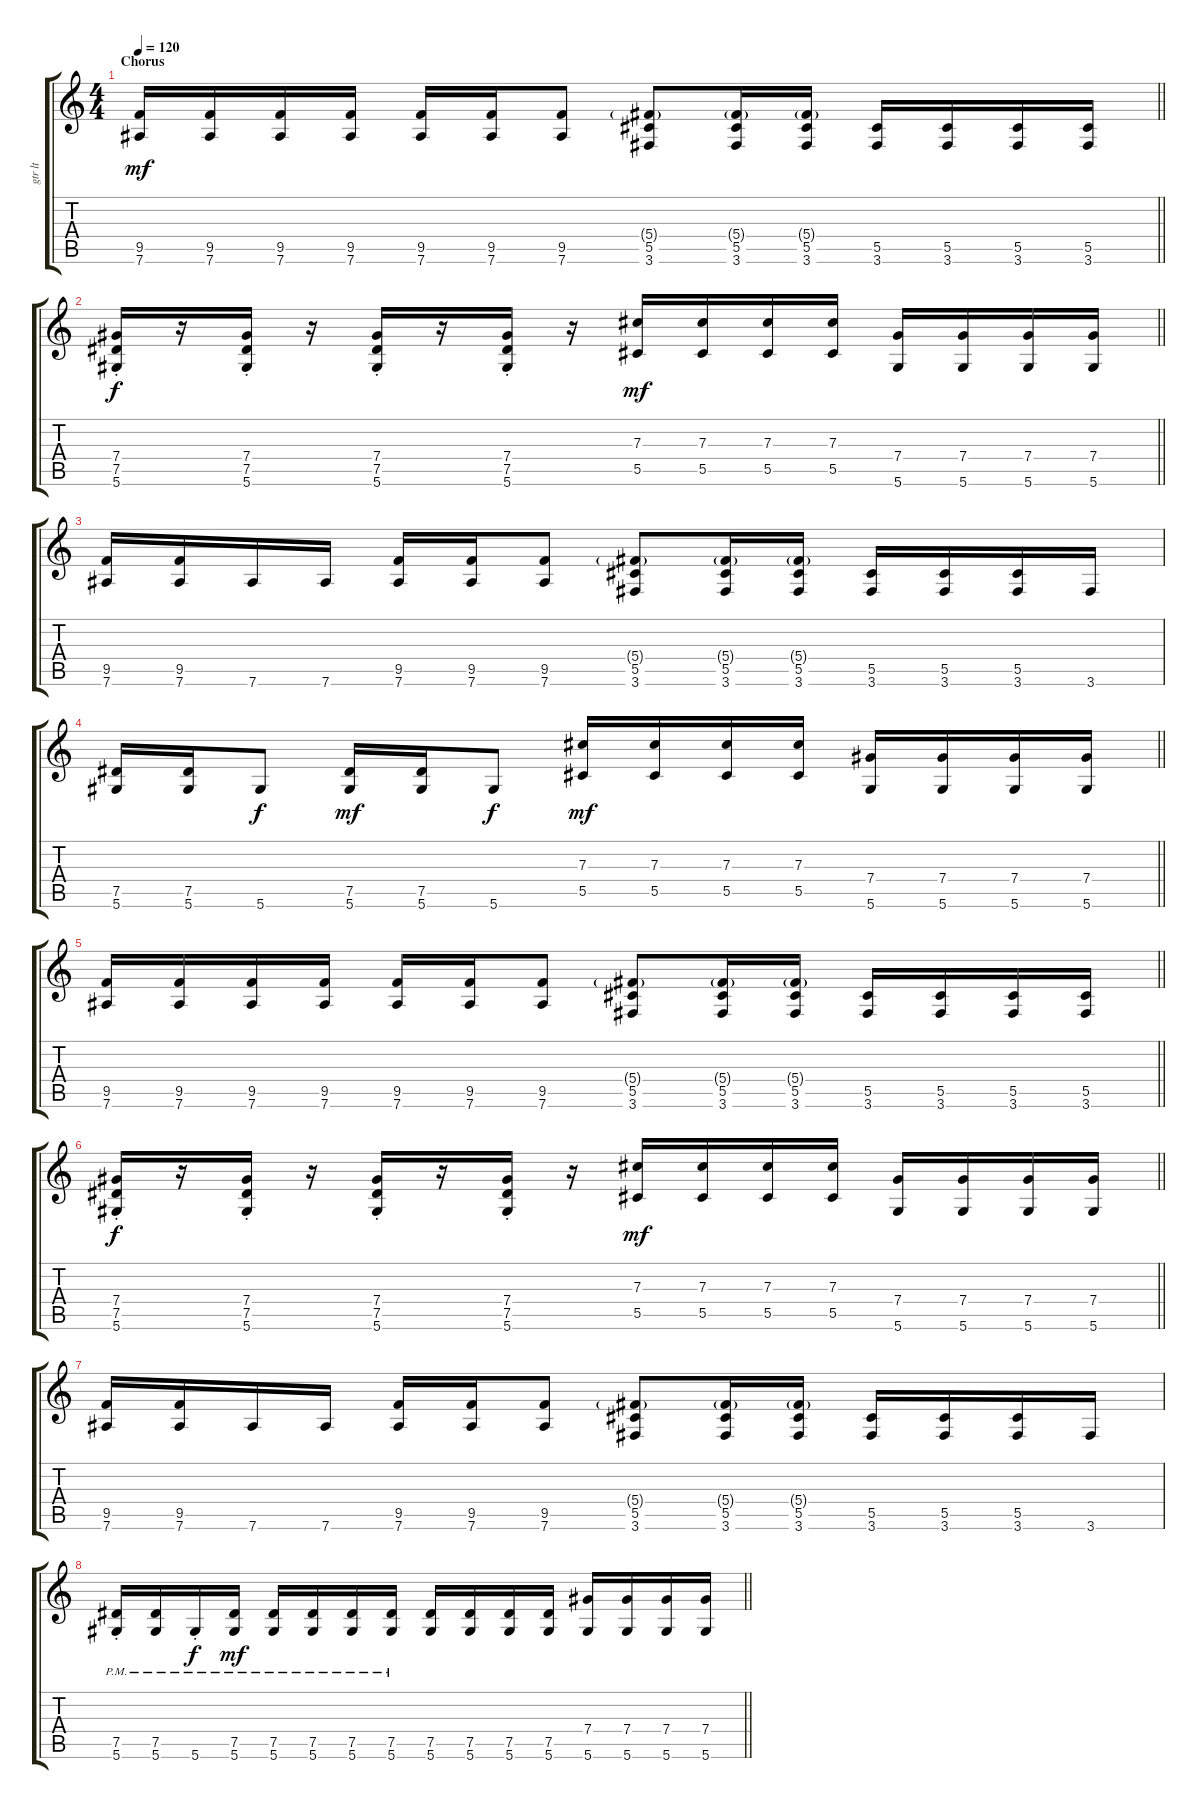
\track ("gtr lt" "gtr lt") {instrument overdrivenguitar}
\staff {score tabs}
\tuning (Eb4 Bb3 Gb3 Db3 Ab2 Eb2) {hide}
\ts (4 4)
\section ("" "Chorus")
\tempo 120
\clef g2
\barLineRight lightlight
\ks c
(9.5 7.6).16{dy mf} (9.5 7.6).16 (9.5 7.6).16 (9.5 7.6).16 (9.5 7.6).16 (9.5 7.6).16 (9.5 7.6).8 (5.4{g} 5.5 3.6).8 (5.4{g} 5.5 3.6).16 (5.4{g} 5.5 3.6).16 (5.5 3.6).16 (5.5 3.6).16 (5.5 3.6).16 (5.5 3.6).16 |
\barLineRight lightlight
(7.4{st} 7.5{st} 5.6{st}).16{dy f} r.16 (7.4{st} 7.5{st} 5.6{st}).16 r.16 (7.4{st} 7.5{st} 5.6{st}).16 r.16 (7.4{st} 7.5{st} 5.6{st}).16 r.16 (7.3 5.5).16{dy mf} (7.3 5.5).16 (7.3 5.5).16 (7.3 5.5).16 (7.4 5.6).16 (7.4 5.6).16 (7.4 5.6).16 (7.4 5.6).16 |
(9.5 7.6).16 (9.5 7.6).16 7.6.16 7.6.16 (9.5 7.6).16 (9.5 7.6).16 (9.5 7.6).8 (5.4{g} 5.5 3.6).8 (5.4{g} 5.5 3.6).16 (5.4{g} 5.5 3.6).16 (5.5 3.6).16 (5.5 3.6).16 (5.5 3.6).16 3.6.16 |
\barLineRight lightlight
(7.5 5.6).16 (7.5 5.6).16 5.6.8{dy f} (7.5 5.6).16{dy mf} (7.5 5.6).16 5.6.8{dy f} (7.3 5.5).16{dy mf} (7.3 5.5).16 (7.3 5.5).16 (7.3 5.5).16 (7.4 5.6).16 (7.4 5.6).16 (7.4 5.6).16 (7.4 5.6).16 |
\barLineRight lightlight
(9.5 7.6).16 (9.5 7.6).16 (9.5 7.6).16 (9.5 7.6).16 (9.5 7.6).16 (9.5 7.6).16 (9.5 7.6).8 (5.4{g} 5.5 3.6).8 (5.4{g} 5.5 3.6).16 (5.4{g} 5.5 3.6).16 (5.5 3.6).16 (5.5 3.6).16 (5.5 3.6).16 (5.5 3.6).16 |
\barLineRight lightlight
(7.4{st} 7.5{st} 5.6{st}).16{dy f} r.16 (7.4{st} 7.5{st} 5.6{st}).16 r.16 (7.4{st} 7.5{st} 5.6{st}).16 r.16 (7.4{st} 7.5{st} 5.6{st}).16 r.16 (7.3 5.5).16{dy mf} (7.3 5.5).16 (7.3 5.5).16 (7.3 5.5).16 (7.4 5.6).16 (7.4 5.6).16 (7.4 5.6).16 (7.4 5.6).16 |
(9.5 7.6).16 (9.5 7.6).16 7.6.16 7.6.16 (9.5 7.6).16 (9.5 7.6).16 (9.5 7.6).8 (5.4{g} 5.5 3.6).8 (5.4{g} 5.5 3.6).16 (5.4{g} 5.5 3.6).16 (5.5 3.6).16 (5.5 3.6).16 (5.5 3.6).16 3.6.16 |
\barLineRight lightlight
(7.5{pm st} 5.6{pm st}).16 (7.5{pm} 5.6{pm}).16 5.6{pm st}.16{dy f} (7.5{pm} 5.6{pm}).16{dy mf} (7.5{pm} 5.6{pm}).16 (7.5{pm} 5.6{pm}).16 (7.5{pm} 5.6{pm}).16 (7.5 5.6{pm}).16 (7.5 5.6).16 (7.5 5.6).16 (7.5 5.6).16 (7.5 5.6).16 (7.4 5.6).16 (7.4 5.6).16 (7.4 5.6).16 (7.4 5.6).16
